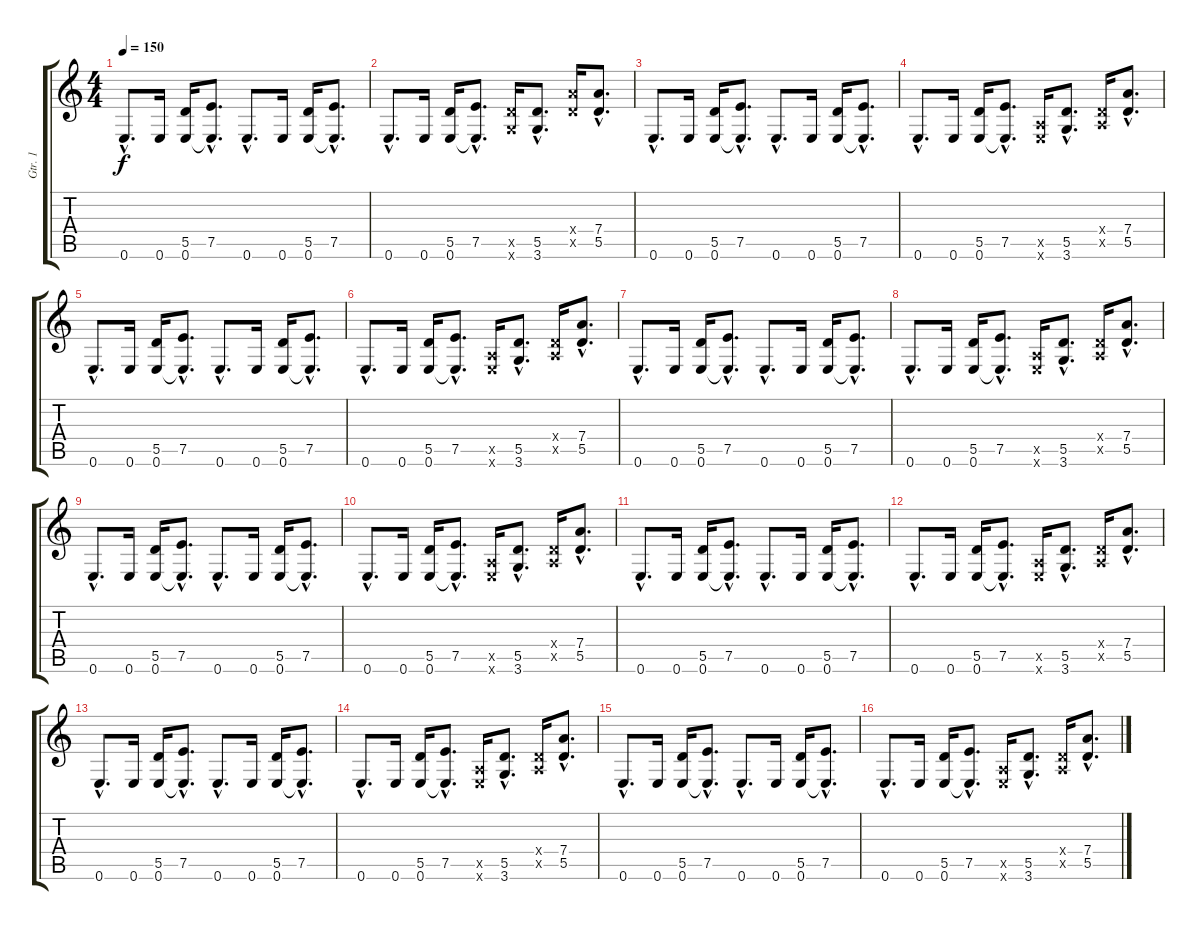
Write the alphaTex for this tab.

\track ("Gtr. 1" "Gtr. 1") {instrument distortionguitar}
\staff {score tabs}
\tuning (E4 B3 G3 D3 A2 E2) {hide}
\ts (4 4)
\tempo 150
\clef g2
\ks c
0.6{hac}.8{d dy f instrument distortionguitar} 0.6.16 (5.5 0.6).16 (7.5{hac} 0.6{hac t}).8{d} 0.6{hac}.8{d} 0.6.16 (5.5 0.6).16 (7.5{hac} 0.6{hac t}).8{d} |
0.6{hac}.8{d} 0.6.16 (5.5 0.6).16 (7.5{hac} 0.6{hac t}).8{d} (5.5{x} 3.6{x}).16 (5.5{hac} 3.6{hac}).8{d} (7.4{x} 5.5{x}).16 (7.4{hac} 5.5{hac}).8{d} |
0.6{hac}.8{d} 0.6.16 (5.5 0.6).16 (7.5{hac} 0.6{hac t}).8{d} 0.6{hac}.8{d} 0.6.16 (5.5 0.6).16 (7.5{hac} 0.6{hac t}).8{d} |
0.6{hac}.8{d} 0.6.16 (5.5 0.6).16 (7.5{hac} 0.6{hac t}).8{d} (0.5{x} 0.6{x}).16 (5.5{hac} 3.6{hac}).8{d} (0.4{x} 0.5{x}).16 (7.4{hac} 5.5{hac}).8{d} |
0.6{hac}.8{d} 0.6.16 (5.5 0.6).16 (7.5{hac} 0.6{hac t}).8{d} 0.6{hac}.8{d} 0.6.16 (5.5 0.6).16 (7.5{hac} 0.6{hac t}).8{d} |
0.6{hac}.8{d} 0.6.16 (5.5 0.6).16 (7.5{hac} 0.6{hac t}).8{d} (0.5{x} 0.6{x}).16 (5.5{hac} 3.6{hac}).8{d} (0.4{x} 0.5{x}).16 (7.4{hac} 5.5{hac}).8{d} |
0.6{hac}.8{d} 0.6.16 (5.5 0.6).16 (7.5{hac} 0.6{hac t}).8{d} 0.6{hac}.8{d} 0.6.16 (5.5 0.6).16 (7.5{hac} 0.6{hac t}).8{d} |
0.6{hac}.8{d} 0.6.16 (5.5 0.6).16 (7.5{hac} 0.6{hac t}).8{d} (0.5{x} 0.6{x}).16 (5.5{hac} 3.6{hac}).8{d} (0.4{x} 0.5{x}).16 (7.4{hac} 5.5{hac}).8{d} |
0.6{hac}.8{d} 0.6.16 (5.5 0.6).16 (7.5{hac} 0.6{hac t}).8{d} 0.6{hac}.8{d} 0.6.16 (5.5 0.6).16 (7.5{hac} 0.6{hac t}).8{d} |
0.6{hac}.8{d} 0.6.16 (5.5 0.6).16 (7.5{hac} 0.6{hac t}).8{d} (0.5{x} 0.6{x}).16 (5.5{hac} 3.6{hac}).8{d} (0.4{x} 0.5{x}).16 (7.4{hac} 5.5{hac}).8{d} |
0.6{hac}.8{d} 0.6.16 (5.5 0.6).16 (7.5{hac} 0.6{hac t}).8{d} 0.6{hac}.8{d} 0.6.16 (5.5 0.6).16 (7.5{hac} 0.6{hac t}).8{d} |
0.6{hac}.8{d} 0.6.16 (5.5 0.6).16 (7.5{hac} 0.6{hac t}).8{d} (0.5{x} 0.6{x}).16 (5.5{hac} 3.6{hac}).8{d} (0.4{x} 0.5{x}).16 (7.4{hac} 5.5{hac}).8{d} |
0.6{hac}.8{d} 0.6.16 (5.5 0.6).16 (7.5{hac} 0.6{hac t}).8{d} 0.6{hac}.8{d} 0.6.16 (5.5 0.6).16 (7.5{hac} 0.6{hac t}).8{d} |
0.6{hac}.8{d} 0.6.16 (5.5 0.6).16 (7.5{hac} 0.6{hac t}).8{d} (0.5{x} 0.6{x}).16 (5.5{hac} 3.6{hac}).8{d} (0.4{x} 0.5{x}).16 (7.4{hac} 5.5{hac}).8{d} |
0.6{hac}.8{d} 0.6.16 (5.5 0.6).16 (7.5{hac} 0.6{hac t}).8{d} 0.6{hac}.8{d} 0.6.16 (5.5 0.6).16 (7.5{hac} 0.6{hac t}).8{d} |
0.6{hac}.8{d} 0.6.16 (5.5 0.6).16 (7.5{hac} 0.6{hac t}).8{d} (0.5{x} 0.6{x}).16 (5.5{hac} 3.6{hac}).8{d} (0.4{x} 0.5{x}).16 (7.4{hac} 5.5{hac}).8{d}
